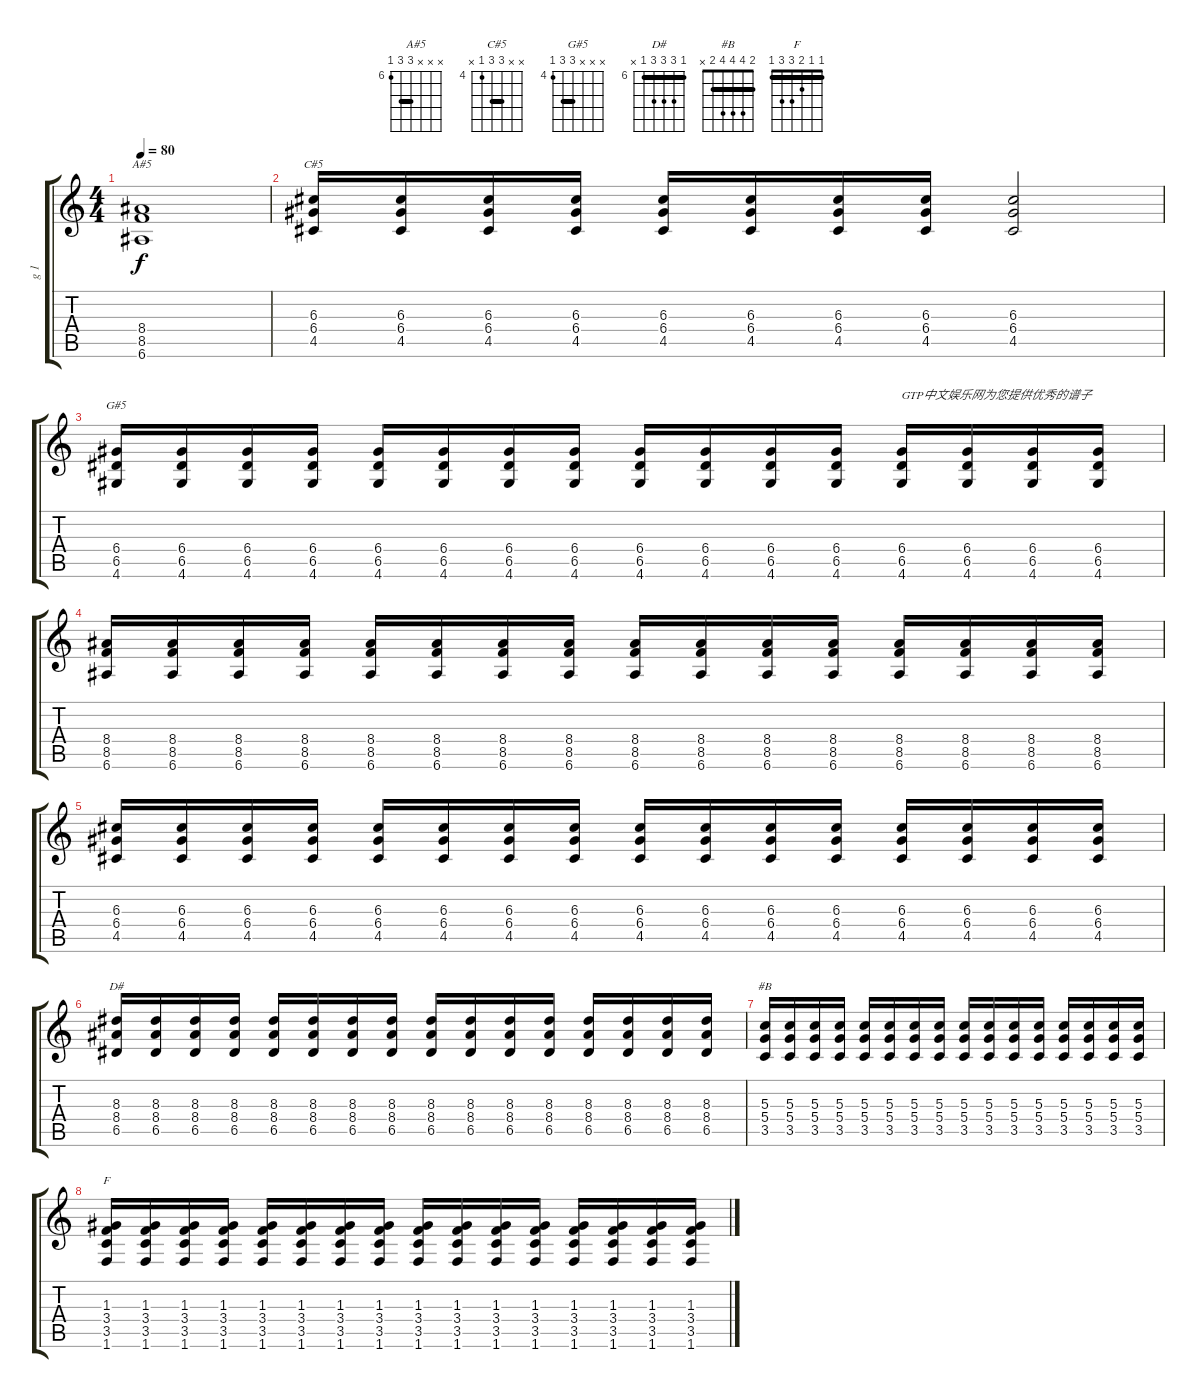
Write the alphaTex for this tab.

\track ("g 1" "g 1") {instrument overdrivenguitar}
\staff {score tabs}
\tuning (E4 B3 G3 D3 A2 E2) {hide}
\chord ("A#5" x x x 8 8 6) {firstfret 6 barre 8}
\chord ("C#5" x x 6 6 4 x) {firstfret 4 barre 6}
\chord ("G#5" x x x 6 6 4) {firstfret 4 barre 6}
\chord ("D#" 6 8 8 8 6 x) {firstfret 6 barre 6}
\chord ("#B" 2 4 4 4 2 x) {barre 2}
\chord ("F" 1 1 2 3 3 1) {barre 1}
\ts (4 4)
\tempo 80
\clef g2
\ks c
(8.4 8.5 6.6).1{ch "A#5" dy f} |
(6.3 6.4 4.5).16{ch "C#5"} (6.3 6.4 4.5).16 (6.3 6.4 4.5).16 (6.3 6.4 4.5).16 (6.3 6.4 4.5).16 (6.3 6.4 4.5).16 (6.3 6.4 4.5).16 (6.3 6.4 4.5).16 (6.3 6.4 4.5).2 |
(6.4 6.5 4.6).16{ch "G#5"} (6.4 6.5 4.6).16 (6.4 6.5 4.6).16 (6.4 6.5 4.6).16 (6.4 6.5 4.6).16 (6.4 6.5 4.6).16 (6.4 6.5 4.6).16 (6.4 6.5 4.6).16 (6.4 6.5 4.6).16 (6.4 6.5 4.6).16 (6.4 6.5 4.6).16 (6.4 6.5 4.6).16 (6.4 6.5 4.6).16{txt "GTP中文娱乐网为您提供优秀的谱子"} (6.4 6.5 4.6).16 (6.4 6.5 4.6).16 (6.4 6.5 4.6).16 |
(8.4 8.5 6.6).16 (8.4 8.5 6.6).16 (8.4 8.5 6.6).16 (8.4 8.5 6.6).16 (8.4 8.5 6.6).16 (8.4 8.5 6.6).16 (8.4 8.5 6.6).16 (8.4 8.5 6.6).16 (8.4 8.5 6.6).16 (8.4 8.5 6.6).16 (8.4 8.5 6.6).16 (8.4 8.5 6.6).16 (8.4 8.5 6.6).16 (8.4 8.5 6.6).16 (8.4 8.5 6.6).16 (8.4 8.5 6.6).16 |
(6.3 6.4 4.5).16 (6.3 6.4 4.5).16 (6.3 6.4 4.5).16 (6.3 6.4 4.5).16 (6.3 6.4 4.5).16 (6.3 6.4 4.5).16 (6.3 6.4 4.5).16 (6.3 6.4 4.5).16 (6.3 6.4 4.5).16 (6.3 6.4 4.5).16 (6.3 6.4 4.5).16 (6.3 6.4 4.5).16 (6.3 6.4 4.5).16 (6.3 6.4 4.5).16 (6.3 6.4 4.5).16 (6.3 6.4 4.5).16 |
(8.3 8.4 6.5).16{ch "D#"} (8.3 8.4 6.5).16 (8.3 8.4 6.5).16 (8.3 8.4 6.5).16 (8.3 8.4 6.5).16 (8.3 8.4 6.5).16 (8.3 8.4 6.5).16 (8.3 8.4 6.5).16 (8.3 8.4 6.5).16 (8.3 8.4 6.5).16 (8.3 8.4 6.5).16 (8.3 8.4 6.5).16 (8.3 8.4 6.5).16 (8.3 8.4 6.5).16 (8.3 8.4 6.5).16 (8.3 8.4 6.5).16 |
(5.3 5.4 3.5).16{ch "#B"} (5.3 5.4 3.5).16 (5.3 5.4 3.5).16 (5.3 5.4 3.5).16 (5.3 5.4 3.5).16 (5.3 5.4 3.5).16 (5.3 5.4 3.5).16 (5.3 5.4 3.5).16 (5.3 5.4 3.5).16 (5.3 5.4 3.5).16 (5.3 5.4 3.5).16 (5.3 5.4 3.5).16 (5.3 5.4 3.5).16 (5.3 5.4 3.5).16 (5.3 5.4 3.5).16 (5.3 5.4 3.5).16 |
(1.3 3.4 3.5 1.6).16{ch "F"} (1.3 3.4 3.5 1.6).16 (1.3 3.4 3.5 1.6).16 (1.3 3.4 3.5 1.6).16 (1.3 3.4 3.5 1.6).16 (1.3 3.4 3.5 1.6).16 (1.3 3.4 3.5 1.6).16 (1.3 3.4 3.5 1.6).16 (1.3 3.4 3.5 1.6).16 (1.3 3.4 3.5 1.6).16 (1.3 3.4 3.5 1.6).16 (1.3 3.4 3.5 1.6).16 (1.3 3.4 3.5 1.6).16 (1.3 3.4 3.5 1.6).16 (1.3 3.4 3.5 1.6).16 (1.3 3.4 3.5 1.6).16
